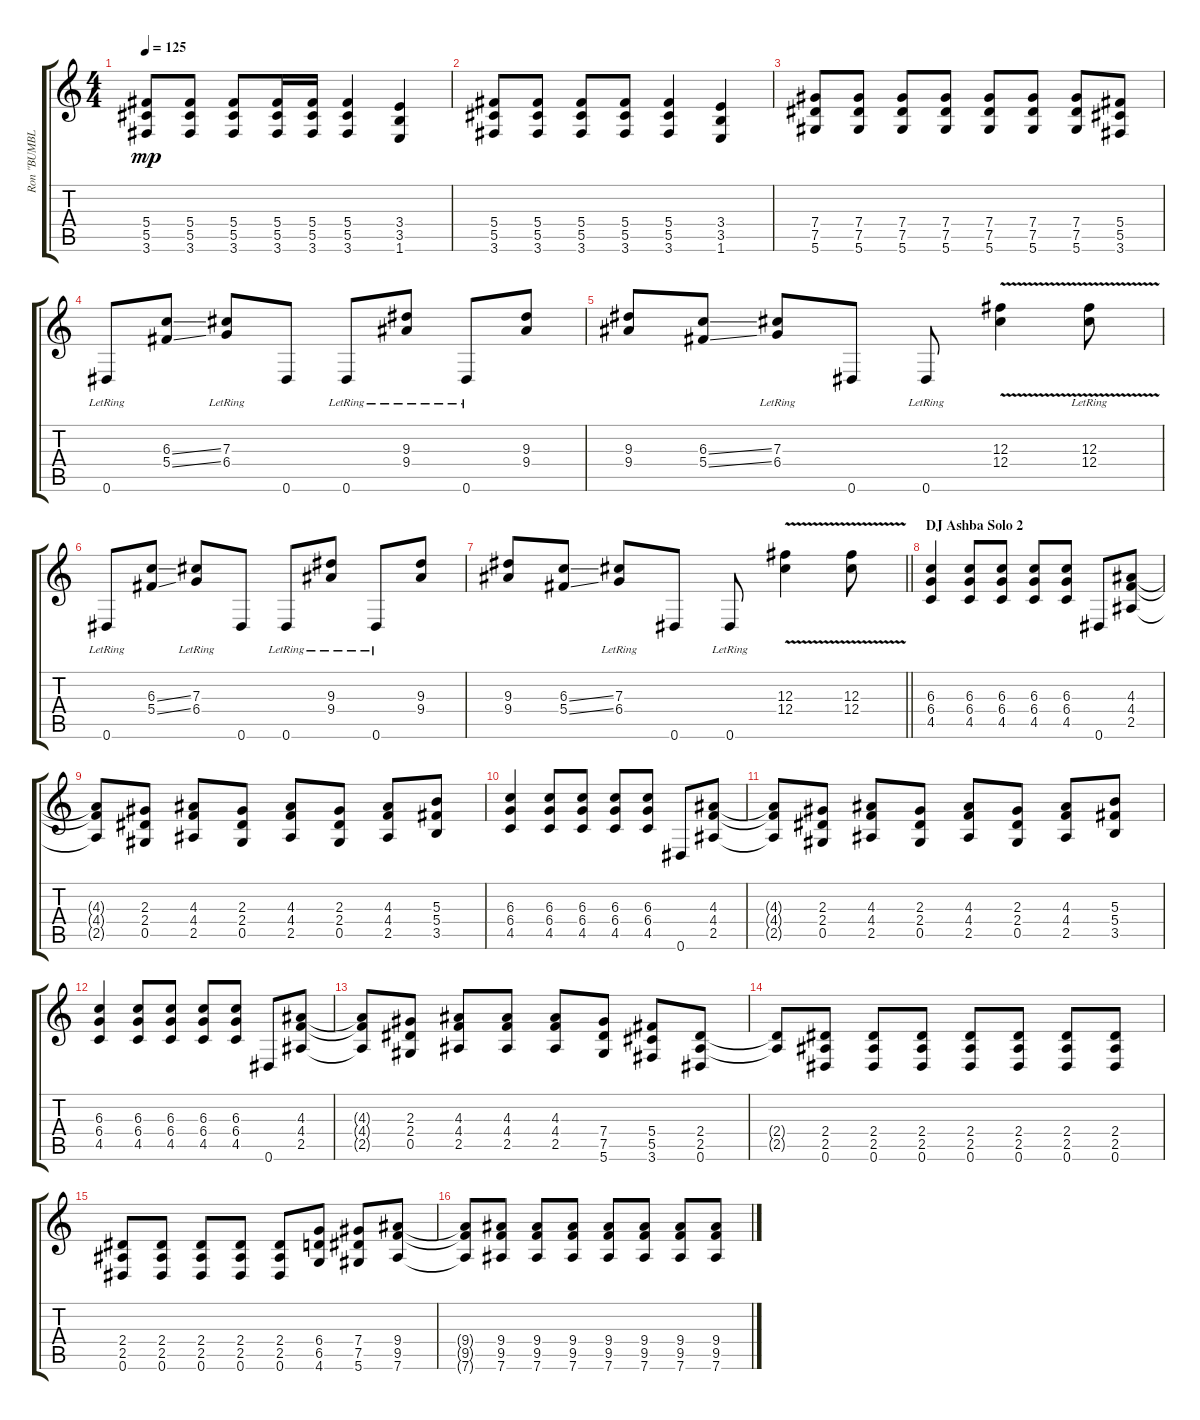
\track ("Ron \"BUMBLEFOOT\" Thal" "Ron \"BUMBL") {instrument overdrivenguitar}
\staff {score tabs}
\tuning (Eb4 Bb3 Gb3 Db3 Ab2 Eb2) {hide}
\ts (4 4)
\tempo 125
\clef g2
\ks c
(5.4 5.5 3.6).8{dy mp} (5.4 5.5 3.6).8 (5.4 5.5 3.6).8 (5.4 5.5 3.6).16 (5.4 5.5 3.6).16 (5.4 5.5 3.6).4 (3.4 3.5 1.6).4 |
(5.4 5.5 3.6).8 (5.4 5.5 3.6).8 (5.4 5.5 3.6).8 (5.4 5.5 3.6).8 (5.4 5.5 3.6).4 (3.4 3.5 1.6).4 |
(7.4 7.5 5.6).8 (7.4 7.5 5.6).8 (7.4 7.5 5.6).8 (7.4 7.5 5.6).8 (7.4 7.5 5.6).8 (7.4 7.5 5.6).8 (7.4 7.5 5.6).8 (5.4 5.5 3.6).8 |
0.6{lr}.8{instrument overdrivenguitar} (6.3{ss} 5.4{ss}).8 (7.3{lr} 6.4{lr}).8 0.6.8 0.6{lr}.8 (9.3{lr} 9.4{lr}).8 0.6{lr}.8 (9.3 9.4).8 |
(9.3 9.4).8 (6.3{ss} 5.4{ss}).8 (7.3{lr} 6.4{lr}).8 0.6.8 0.6{lr}.8 (12.3{v} 12.4{v}).4 (12.3{v lr} 12.4{v lr}).8 |
0.6{lr}.8 (6.3{ss} 5.4{ss}).8 (7.3{lr} 6.4{lr}).8 0.6.8 0.6{lr}.8 (9.3{lr} 9.4{lr}).8 0.6{lr}.8 (9.3 9.4).8 |
\barLineRight lightlight
(9.3 9.4).8 (6.3{ss} 5.4{ss}).8 (7.3{lr} 6.4{lr}).8 0.6.8 0.6{lr}.8 (12.3{v} 12.4{v}).4 (12.3{v} 12.4{v}).8 |
\section ("" "DJ Ashba Solo 2")
(6.3 6.4 4.5).4 (6.3 6.4 4.5).8 (6.3 6.4 4.5).8 (6.3 6.4 4.5).8 (6.3 6.4 4.5).8 0.6.8 (4.3 4.4 2.5).8 |
(4.3{t} 4.4{t} 2.5{t}).8 (2.3 2.4 0.5).8 (4.3 4.4 2.5).8 (2.3 2.4 0.5).8 (4.3 4.4 2.5).8 (2.3 2.4 0.5).8 (4.3 4.4 2.5).8 (5.3 5.4 3.5).8 |
(6.3 6.4 4.5).4 (6.3 6.4 4.5).8 (6.3 6.4 4.5).8 (6.3 6.4 4.5).8 (6.3 6.4 4.5).8 0.6.8 (4.3 4.4 2.5).8 |
(4.3{t} 4.4{t} 2.5{t}).8 (2.3 2.4 0.5).8 (4.3 4.4 2.5).8 (2.3 2.4 0.5).8 (4.3 4.4 2.5).8 (2.3 2.4 0.5).8 (4.3 4.4 2.5).8 (5.3 5.4 3.5).8 |
(6.3 6.4 4.5).4 (6.3 6.4 4.5).8 (6.3 6.4 4.5).8 (6.3 6.4 4.5).8 (6.3 6.4 4.5).8 0.6.8 (4.3 4.4 2.5).8 |
(4.3{t} 4.4{t} 2.5{t}).8 (2.3 2.4 0.5).8 (4.3 4.4 2.5).8 (4.3 4.4 2.5).8 (4.3 4.4 2.5).8 (7.4 7.5 5.6).8 (5.4 5.5 3.6).8 (2.4 2.5 0.6).8 |
(2.4{t} 2.5{t}).8 (2.4 2.5 0.6).8 (2.4 2.5 0.6).8 (2.4 2.5 0.6).8 (2.4 2.5 0.6).8 (2.4 2.5 0.6).8 (2.4 2.5 0.6).8 (2.4 2.5 0.6).8 |
(2.4 2.5 0.6).8 (2.4 2.5 0.6).8 (2.4 2.5 0.6).8 (2.4 2.5 0.6).8 (2.4 2.5 0.6).8 (6.4 6.5 4.6).8 (7.4 7.5 5.6).8 (9.4 9.5 7.6).8 |
(9.4{t} 9.5{t} 7.6{t}).8 (9.4 9.5 7.6).8 (9.4 9.5 7.6).8 (9.4 9.5 7.6).8 (9.4 9.5 7.6).8 (9.4 9.5 7.6).8 (9.4 9.5 7.6).8 (9.4 9.5 7.6).8
